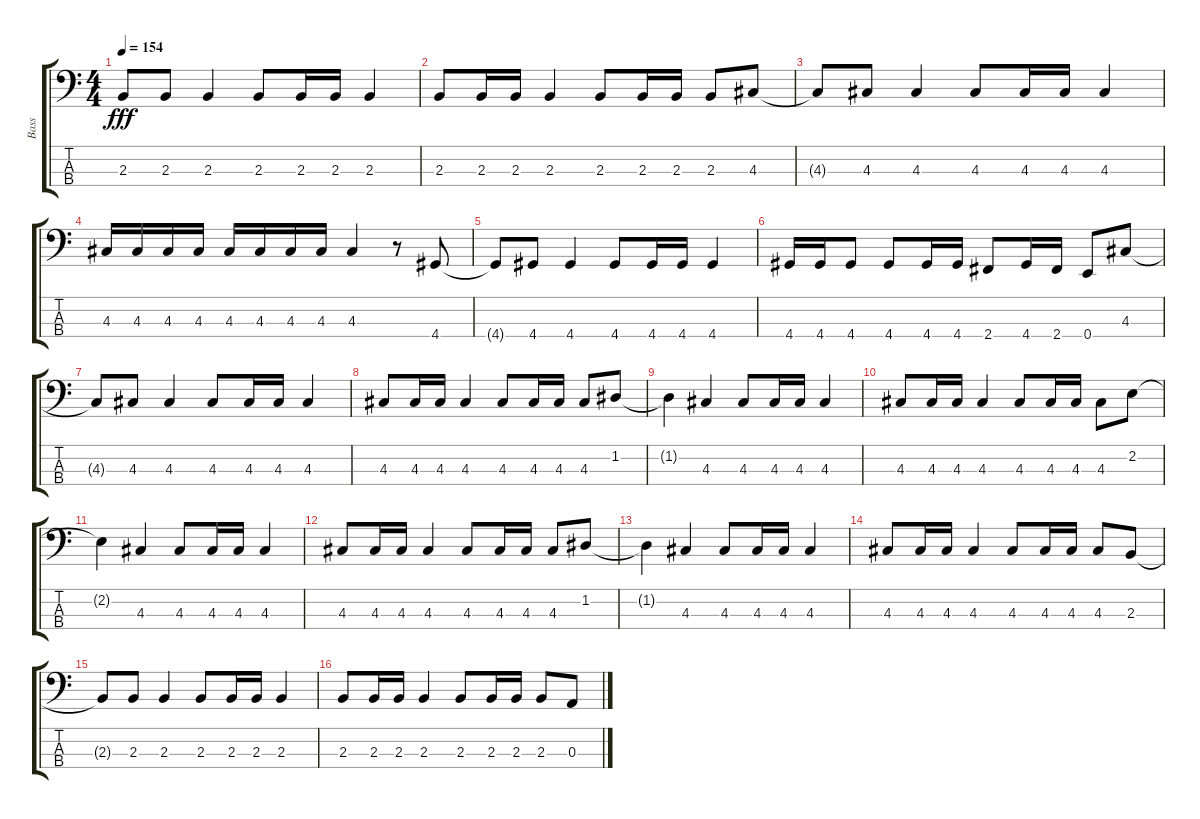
\track ("Bass" "Bass") {instrument slapbass1}
\staff {score tabs}
\tuning (G2 D2 A1 E1) {hide}
\ts (4 4)
\tempo 154
\clef f4
\ks c
2.3{t}.8{dy fff} 2.3.8 2.3.4 2.3.8 2.3.16 2.3.16 2.3.4 |
2.3.8 2.3.16 2.3.16 2.3.4 2.3.8 2.3.16 2.3.16 2.3.8 4.3.8 |
4.3{t}.8 4.3.8 4.3.4 4.3.8 4.3.16 4.3.16 4.3.4 |
4.3.16 4.3.16 4.3.16 4.3.16 4.3.16 4.3.16 4.3.16 4.3.16 4.3.4 r.8 4.4.8 |
4.4{t}.8 4.4.8 4.4.4 4.4.8 4.4.16 4.4.16 4.4.4 |
4.4.16 4.4.16 4.4.8 4.4.8 4.4.16 4.4.16 2.4.8 4.4.16 2.4.16 0.4.8 4.3.8 |
4.3{t}.8 4.3.8 4.3.4 4.3.8 4.3.16 4.3.16 4.3.4 |
4.3.8 4.3.16 4.3.16 4.3.4 4.3.8 4.3.16 4.3.16 4.3.8 1.2.8 |
1.2{t}.4 4.3.4 4.3.8 4.3.16 4.3.16 4.3.4 |
4.3.8 4.3.16 4.3.16 4.3.4 4.3.8 4.3.16 4.3.16 4.3.8 2.2.8 |
2.2{t}.4 4.3.4 4.3.8 4.3.16 4.3.16 4.3.4 |
4.3.8 4.3.16 4.3.16 4.3.4 4.3.8 4.3.16 4.3.16 4.3.8 1.2.8 |
1.2{t}.4 4.3.4 4.3.8 4.3.16 4.3.16 4.3.4 |
4.3.8 4.3.16 4.3.16 4.3.4 4.3.8 4.3.16 4.3.16 4.3.8 2.3.8 |
2.3{t}.8 2.3.8 2.3.4 2.3.8 2.3.16 2.3.16 2.3.4 |
2.3.8 2.3.16 2.3.16 2.3.4 2.3.8 2.3.16 2.3.16 2.3.8 0.3.8
